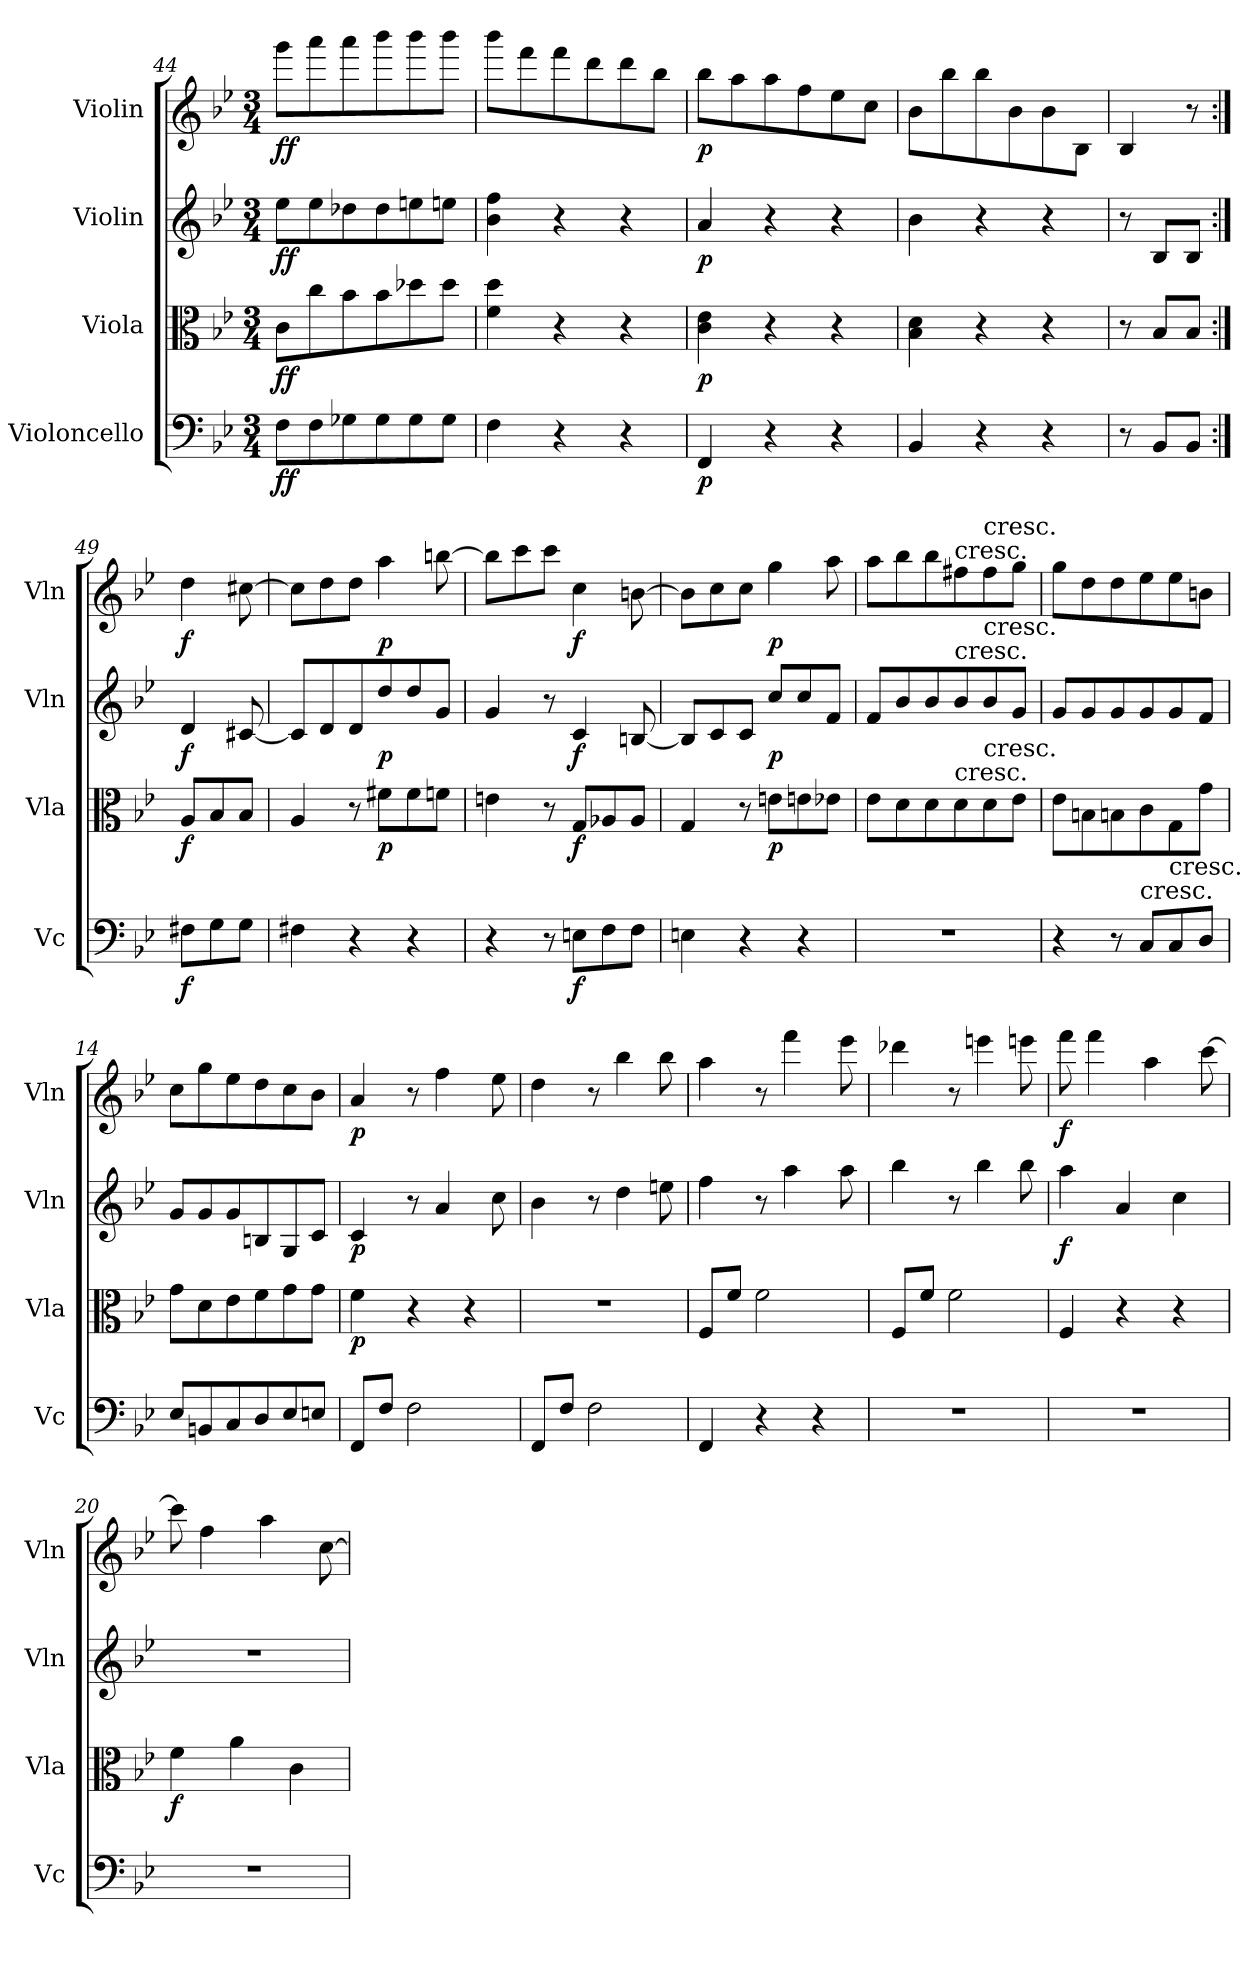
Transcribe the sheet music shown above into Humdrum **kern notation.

**kern	**dynam	**kern	**dynam	**kern	**dynam	**kern	**dynam
*part4	*part4	*part3	*part3	*part2	*part2	*part1	*part1
*staff4	*staff4	*staff3	*staff3	*staff2	*staff2	*staff1	*staff1
*I"Violoncello	*	*I"Viola	*	*I"Violin	*	*I"Violin	*
*I'Vc	*	*I'Vla	*	*I'Vln	*	*I'Vln	*
*clefF4	*	*clefC3	*	*clefG2	*	*clefG2	*
*k[b-e-]	*	*k[b-e-]	*	*k[b-e-]	*	*k[b-e-]	*
*B-:	*	*B-:	*	*B-:	*	*B-:	*
*M3/4	*	*M3/4	*	*M3/4	*	*M3/4	*
=44	=44	=44	=44	=44	=44	=44	=44
8F\L	ff	8c\L	ff	8ee-\L	ff	8ggg\L	ff
8F\	.	8cc\	.	8ee-\	.	8aaa\	.
8G-X\	.	8b-\	.	8dd-X\	.	8aaa\	.
8G-\	.	8b-\	.	8dd-\	.	8bbb-\	.
8G-\	.	8dd-X\	.	8een\	.	8bbb-\	.
8G-\J	.	8dd-\J	.	8een\J	.	8bbb-\J	.
=45	=45	=45	=45	=45	=45	=45	=45
4F\	.	4f\ 4dd\	.	4b-\ 4ff\	.	8bbb-\L	.
.	.	.	.	.	.	8fff\	.
4r	.	4r	.	4r	.	8fff\	.
.	.	.	.	.	.	8ddd\	.
4r	.	4r	.	4r	.	8ddd\	.
.	.	.	.	.	.	8bb-\J	.
=46	=46	=46	=46	=46	=46	=46	=46
4FF/	p	4c\ 4e-\	p	4a/	p	8bb-\L	p
.	.	.	.	.	.	8aa\	.
4r	.	4r	.	4r	.	8aa\	.
.	.	.	.	.	.	8ff\	.
4r	.	4r	.	4r	.	8ee-\	.
.	.	.	.	.	.	8cc\J	.
=47	=47	=47	=47	=47	=47	=47	=47
4BB-/	.	4B-\ 4d\	.	4b-\	.	8b-\L	.
.	.	.	.	.	.	8bb-\	.
4r	.	4r	.	4r	.	8bb-\	.
.	.	.	.	.	.	8b-\	.
4r	.	4r	.	4r	.	8b-\	.
.	.	.	.	.	.	8B-\J	.
=48	=48	=48	=48	=48	=48	=48	=48
8r	.	8r	.	8r	.	4B-/	.
8BB-/L	.	8B-/L	.	8B-/L	.	.	.
8BB-/J	.	8B-/J	.	8B-/J	.	8r	.
=49:|!	=49:|!	=49:|!	=49:|!	=49:|!	=49:|!	=49:|!	=49:|!
8F#X\L	f	8A/L	f	4d/	f	4dd\	f
8G\	.	8B-/	.	.	.	.	.
8G\J	.	8B-/J	.	[8c#X/	.	[8cc#X\	.
=9	=9	=9	=9	=9	=9	=9	=9
4F#X\	.	4A/	.	8c#/L]	.	8cc#\L]	.
.	.	.	.	8d/	.	8dd\	.
4r	.	8r	.	8d/	.	8dd\J	.
.	.	8f#X\L	p	8dd/	p	4aa\	p
4r	.	8f#\	.	8dd/	.	.	.
.	.	8fn\J	.	8g/J	.	[8bbn\	.
=10	=10	=10	=10	=10	=10	=10	=10
4r	.	4en\	.	4g/	.	8bb\L]	.
.	.	.	.	.	.	8ccc\	.
8r	.	8r	.	8r	.	8ccc\J	.
8En\L	f	8G/L	f	4c/	f	4cc\	f
8F\	.	8A-X/	.	.	.	.	.
8F\J	.	8A-/J	.	[8Bn/	.	[8bn\	.
=11	=11	=11	=11	=11	=11	=11	=11
4En\	.	4G/	.	8B/L]	.	8b\L]	.
.	.	.	.	8c/	.	8cc\	.
4r	.	8r	.	8c/J	.	8cc\J	.
.	.	8en\L	p	8cc/L	p	4gg\	p
4r	.	8en\	.	8cc/	.	.	.
.	.	8e-X\J	.	8f/J	.	8aa\	.
=12	=12	=12	=12	=12	=12	=12	=12
2.r	.	8e-\L	.	8f/L	.	8aa\L	.
.	.	8d\	.	8b-/	.	8bb-\	.
.	.	8d\	.	8b-/	.	8bb-\	.
!	!	!	!	!	!	!LO:TX:t=cresc.	!
!	!	!	!	!LO:TX:t=cresc.	!	!	!
!	!	!LO:TX:t=cresc.	!	!	!	!	!
.	.	8d\	.	8b-/	.	8ff#X\	.
!	!	!	!	!	!	!LO:TX:t=cresc.	!
!	!	!	!	!LO:TX:t=cresc.	!	!	!
!	!	!LO:TX:t=cresc.	!	!	!	!	!
.	.	8d\	.	8b-/	.	8ff#\	.
.	.	8e-\J	.	8g/J	.	8gg\J	.
=13	=13	=13	=13	=13	=13	=13	=13
4r	.	8e-\L	.	8g/L	.	8gg\L	.
.	.	8Bn\	.	8g/	.	8dd\	.
8r	.	8Bn\	.	8g/	.	8dd\	.
!LO:TX:t=cresc.	!	!	!	!	!	!	!
8C/L	.	8c\	.	8g/	.	8ee-\	.
!LO:TX:t=cresc.	!	!	!	!	!	!	!
8C/	.	8G\	.	8g/	.	8ee-\	.
8D/J	.	8g\J	.	8f/J	.	8bn\J	.
=14	=14	=14	=14	=14	=14	=14	=14
8E-/L	.	8g\L	.	8g/L	.	8cc\L	.
8BBn/	.	8d\	.	8g/	.	8gg\	.
8C/	.	8e-\	.	8g/	.	8ee-\	.
8D/	.	8f\	.	8Bn/	.	8dd\	.
8E-/	.	8g\	.	8G/	.	8cc\	.
8En/J	.	8g\J	.	8c/J	.	8b-\J	.
=15	=15	=15	=15	=15	=15	=15	=15
8FF/L	.	4f\	p	4c/	p	4a/	p
8F/J	.	.	.	.	.	.	.
2F\	.	4r	.	8r	.	8r	.
.	.	.	.	4a/	.	4ff\	.
.	.	4r	.	.	.	.	.
.	.	.	.	8cc\	.	8ee-\	.
=16	=16	=16	=16	=16	=16	=16	=16
8FF/L	.	2.r	.	4b-\	.	4dd\	.
8F/J	.	.	.	.	.	.	.
2F\	.	.	.	8r	.	8r	.
.	.	.	.	4dd\	.	4bb-\	.
.	.	.	.	8een\	.	8bb-\	.
=17	=17	=17	=17	=17	=17	=17	=17
4FF/	.	8F/L	.	4ff\	.	4aa\	.
.	.	8f/J	.	.	.	.	.
4r	.	2f\	.	8r	.	8r	.
.	.	.	.	4aa\	.	4fff\	.
4r	.	.	.	.	.	.	.
.	.	.	.	8aa\	.	8eee-\	.
=18	=18	=18	=18	=18	=18	=18	=18
2.r	.	8F/L	.	4bb-\	.	4ddd-X\	.
.	.	8f/J	.	.	.	.	.
.	.	2f\	.	8r	.	8r	.
.	.	.	.	4bb-\	.	4eeen\	.
.	.	.	.	8bb-\	.	8eeen\	.
=19	=19	=19	=19	=19	=19	=19	=19
2.r	.	4F/	.	4aa\	f	8fff\	f
.	.	.	.	.	.	4fff\	.
.	.	4r	.	4a/	.	.	.
.	.	.	.	.	.	4aa\	.
.	.	4r	.	4cc\	.	.	.
.	.	.	.	.	.	[8ccc\	.
=20	=20	=20	=20	=20	=20	=20	=20
2.r	.	4f\	f	2.r	.	8ccc\]	.
.	.	.	.	.	.	4ff\	.
.	.	4a\	.	.	.	.	.
.	.	.	.	.	.	4aa\	.
.	.	4c\	.	.	.	.	.
.	.	.	.	.	.	[8cc\	.
=	=	=	=	=	=	=	=
*-	*-	*-	*-	*-	*-	*-	*-
